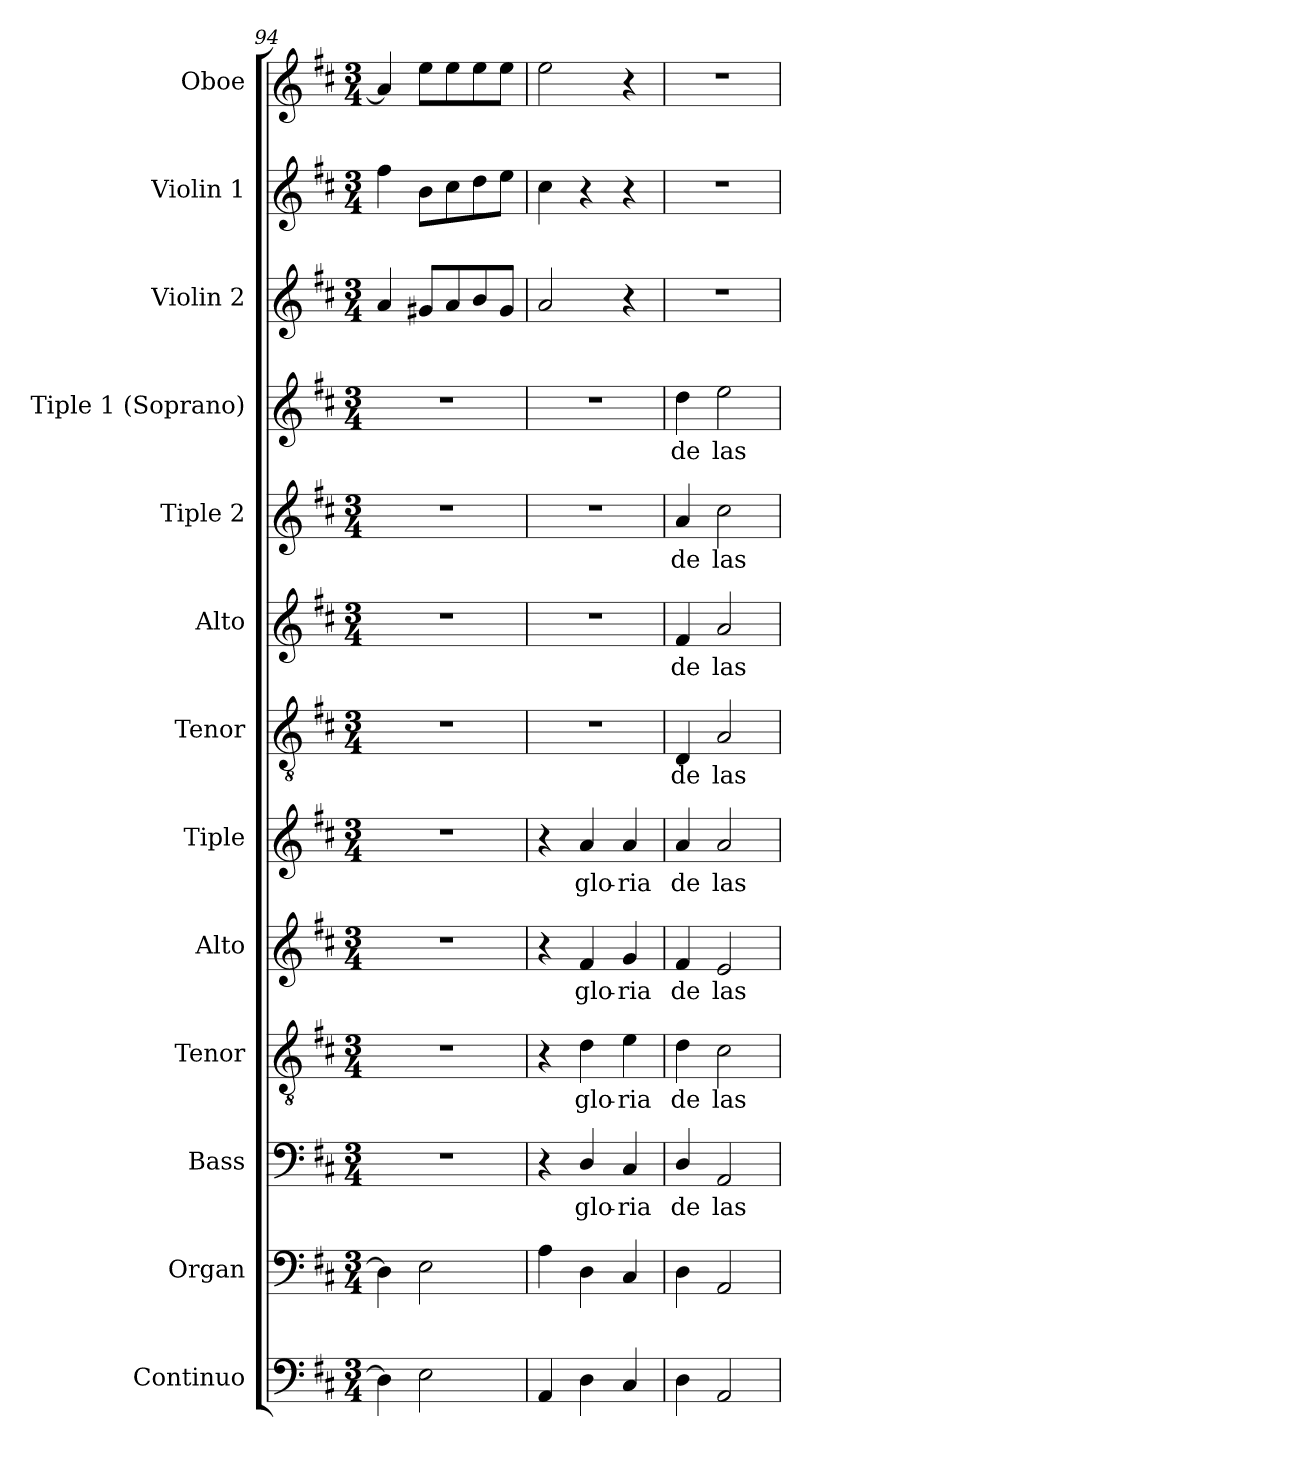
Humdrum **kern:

**kern	**kern	**kern	**text	**kern	**text	**kern	**text	**kern	**text	**kern	**text	**kern	**text	**kern	**text	**kern	**text	**kern	**kern	**kern
*part13	*part12	*part11	*part11	*part10	*part10	*part9	*part9	*part8	*part8	*part7	*part7	*part6	*part6	*part5	*part5	*part4	*part4	*part3	*part2	*part1
*staff13	*staff12	*staff11	*staff11	*staff10	*staff10	*staff9	*staff9	*staff8	*staff8	*staff7	*staff7	*staff6	*staff6	*staff5	*staff5	*staff4	*staff4	*staff3	*staff2	*staff1
*I"Continuo	*I"Organ	*I"Bass	*	*I"Tenor	*	*I"Alto	*	*I"Tiple	*	*I"Tenor	*	*I"Alto	*	*I"Tiple 2	*	*I"Tiple 1 (Soprano)	*	*I"Violin 2	*I"Violin 1	*I"Oboe
*I'Cont.	*I'Org.	*I'B.	*	*I'T.	*	*I'A.	*	*	*	*I'T.	*	*I'A.	*	*	*	*I'S1.	*	*I'Vln. 2	*I'Vln. 1	*I'Ob.
*clefF4	*clefF4	*clefF4	*	*clefGv2	*	*clefG2	*	*clefG2	*	*clefGv2	*	*clefG2	*	*clefG2	*	*clefG2	*	*clefG2	*clefG2	*clefG2
*	*	*	*	*ITrd7c12	*	*	*	*	*	*ITrd7c12	*	*	*	*	*	*	*	*	*	*
*k[f#c#]	*k[f#c#]	*k[f#c#]	*	*k[f#c#]	*	*k[f#c#]	*	*k[f#c#]	*	*k[f#c#]	*	*k[f#c#]	*	*k[f#c#]	*	*k[f#c#]	*	*k[f#c#]	*k[f#c#]	*k[f#c#]
*D:	*D:	*D:	*	*D:	*	*D:	*	*D:	*	*D:	*	*D:	*	*D:	*	*D:	*	*D:	*D:	*D:
*M3/4	*M3/4	*M3/4	*	*M3/4	*	*M3/4	*	*M3/4	*	*M3/4	*	*M3/4	*	*M3/4	*	*M3/4	*	*M3/4	*M3/4	*M3/4
=94	=94	=94	=94	=94	=94	=94	=94	=94	=94	=94	=94	=94	=94	=94	=94	=94	=94	=94	=94	=94
!	!	!LO:N:vis=1	!	!LO:N:vis=1	!	!LO:N:vis=1	!	!LO:N:vis=1	!	!LO:N:vis=1	!	!LO:N:vis=1	!	!LO:N:vis=1	!	!LO:N:vis=1	!	!	!	!
4Di\]	4Di\]	2.r	.	2.r	.	2.r	.	2.r	.	2.r	.	2.r	.	2.r	.	2.r	.	4ai/	4ff#i\	4ai/]
2Ei\	2Ei\	.	.	.	.	.	.	.	.	.	.	.	.	.	.	.	.	8g#Xi/L	8bi\L	8eei\L
.	.	.	.	.	.	.	.	.	.	.	.	.	.	.	.	.	.	8ai/	8cc#i\	8eei\
.	.	.	.	.	.	.	.	.	.	.	.	.	.	.	.	.	.	8bi/	8ddi\	8eei\
.	.	.	.	.	.	.	.	.	.	.	.	.	.	.	.	.	.	8g#i/J	8eei\J	8eei\J
=95	=95	=95	=95	=95	=95	=95	=95	=95	=95	=95	=95	=95	=95	=95	=95	=95	=95	=95	=95	=95
!	!	!	!	!	!	!	!	!	!	!LO:N:vis=1	!	!LO:N:vis=1	!	!LO:N:vis=1	!	!LO:N:vis=1	!	!	!	!
4AAi/	4Ai\	4r	.	4r	.	4r	.	4r	.	2.r	.	2.r	.	2.r	.	2.r	.	2ai/	4cc#i\	2eei\
!	!	!	!LO:LY:b:color=#000000	!	!	!	!	!	!	!	!	!	!	!	!	!	!	!	!	!
!	!	!	!	!	!LO:LY:b:color=#000000	!	!	!	!	!	!	!	!	!	!	!	!	!	!	!
!	!	!	!	!	!	!	!LO:LY:b:color=#000000	!	!	!	!	!	!	!	!	!	!	!	!	!
!	!	!	!	!	!	!	!	!	!LO:LY:b:color=#000000	!	!	!	!	!	!	!	!	!	!	!
4Di\	4Di\	4Di/	glo-	4Di\	glo-	4f#i/	glo-	4ai/	glo-	.	.	.	.	.	.	.	.	.	4r	.
!	!	!	!LO:LY:b:color=#000000	!	!	!	!	!	!	!	!	!	!	!	!	!	!	!	!	!
!	!	!	!	!	!LO:LY:b:color=#000000	!	!	!	!	!	!	!	!	!	!	!	!	!	!	!
!	!	!	!	!	!	!	!LO:LY:b:color=#000000	!	!	!	!	!	!	!	!	!	!	!	!	!
!	!	!	!	!	!	!	!	!	!LO:LY:b:color=#000000	!	!	!	!	!	!	!	!	!	!	!
4C#i/	4C#i/	4C#i/	-ria	4Ei\	-ria	4gi/	-ria	4ai/	-ria	.	.	.	.	.	.	.	.	4r	4r	4r
=96	=96	=96	=96	=96	=96	=96	=96	=96	=96	=96	=96	=96	=96	=96	=96	=96	=96	=96	=96	=96
!	!	!	!LO:LY:b:color=#000000	!	!	!	!	!	!	!	!	!	!	!	!	!	!	!	!	!
!	!	!	!	!	!LO:LY:b:color=#000000	!	!	!	!	!	!	!	!	!	!	!	!	!	!	!
!	!	!	!	!	!	!	!LO:LY:b:color=#000000	!	!	!	!	!	!	!	!	!	!	!	!	!
!	!	!	!	!	!	!	!	!	!LO:LY:b:color=#000000	!	!	!	!	!	!	!	!	!	!	!
!	!	!	!	!	!	!	!	!	!	!	!LO:LY:b:color=#000000	!	!	!	!	!	!	!	!	!
!	!	!	!	!	!	!	!	!	!	!	!	!	!LO:LY:b:color=#000000	!	!	!	!	!	!	!
!	!	!	!	!	!	!	!	!	!	!	!	!	!	!	!LO:LY:b:color=#000000	!	!	!	!	!
!	!	!	!	!	!	!	!	!	!	!	!	!	!	!	!	!	!LO:LY:b:color=#000000	!LO:N:vis=1	!LO:N:vis=1	!LO:N:vis=1
4Di\	4Di\	4Di/	de	4Di\	de	4f#i/	de	4ai/	de	4DDi/	de	4f#i/	de	4ai/	de	4ddi\	de	2.r	2.r	2.r
!	!	!	!LO:LY:b:color=#000000	!	!	!	!	!	!	!	!	!	!	!	!	!	!	!	!	!
!	!	!	!	!	!LO:LY:b:color=#000000	!	!	!	!	!	!	!	!	!	!	!	!	!	!	!
!	!	!	!	!	!	!	!LO:LY:b:color=#000000	!	!	!	!	!	!	!	!	!	!	!	!	!
!	!	!	!	!	!	!	!	!	!LO:LY:b:color=#000000	!	!	!	!	!	!	!	!	!	!	!
!	!	!	!	!	!	!	!	!	!	!	!LO:LY:b:color=#000000	!	!	!	!	!	!	!	!	!
!	!	!	!	!	!	!	!	!	!	!	!	!	!LO:LY:b:color=#000000	!	!	!	!	!	!	!
!	!	!	!	!	!	!	!	!	!	!	!	!	!	!	!LO:LY:b:color=#000000	!	!	!	!	!
!	!	!	!	!	!	!	!	!	!	!	!	!	!	!	!	!	!LO:LY:b:color=#000000	!	!	!
2AAi/	2AAi/	2AAi/	las	2C#i\	las	2ei/	las	2ai/	las	2AAi/	las	2ai/	las	2cc#i\	las	2eei\	las	.	.	.
=	=	=	=	=	=	=	=	=	=	=	=	=	=	=	=	=	=	=	=	=
*-	*-	*-	*-	*-	*-	*-	*-	*-	*-	*-	*-	*-	*-	*-	*-	*-	*-	*-	*-	*-
